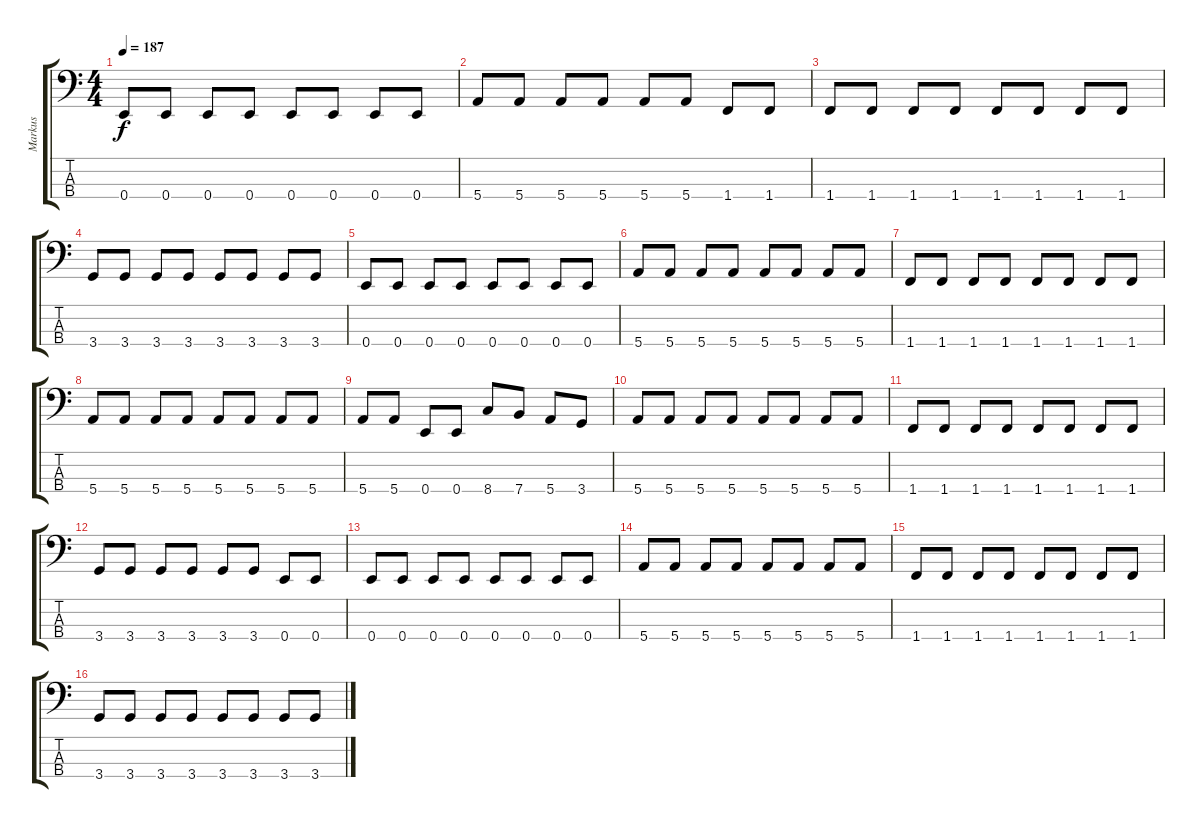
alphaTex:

\track ("Markus" "Markus") {instrument electricbassfinger}
\staff {score tabs}
\tuning (G2 D2 A1 E1) {hide}
\ts (4 4)
\tempo 187
\clef f4
\ks c
0.4.8{dy f} 0.4.8 0.4.8 0.4.8 0.4.8 0.4.8 0.4.8 0.4.8 |
5.4.8 5.4.8 5.4.8 5.4.8 5.4.8 5.4.8 1.4.8 1.4.8 |
1.4.8 1.4.8 1.4.8 1.4.8 1.4.8 1.4.8 1.4.8 1.4.8 |
3.4.8 3.4.8 3.4.8 3.4.8 3.4.8 3.4.8 3.4.8 3.4.8 |
0.4.8 0.4.8 0.4.8 0.4.8 0.4.8 0.4.8 0.4.8 0.4.8 |
5.4.8 5.4.8 5.4.8 5.4.8 5.4.8 5.4.8 5.4.8 5.4.8 |
1.4.8 1.4.8 1.4.8 1.4.8 1.4.8 1.4.8 1.4.8 1.4.8 |
5.4.8 5.4.8 5.4.8 5.4.8 5.4.8 5.4.8 5.4.8 5.4.8 |
5.4.8 5.4.8 0.4.8 0.4.8 8.4.8 7.4.8 5.4.8 3.4.8 |
5.4.8 5.4.8 5.4.8 5.4.8 5.4.8 5.4.8 5.4.8 5.4.8 |
1.4.8 1.4.8 1.4.8 1.4.8 1.4.8 1.4.8 1.4.8 1.4.8 |
3.4.8 3.4.8 3.4.8 3.4.8 3.4.8 3.4.8 0.4.8 0.4.8 |
0.4.8 0.4.8 0.4.8 0.4.8 0.4.8 0.4.8 0.4.8 0.4.8 |
5.4.8 5.4.8 5.4.8 5.4.8 5.4.8 5.4.8 5.4.8 5.4.8 |
1.4.8 1.4.8 1.4.8 1.4.8 1.4.8 1.4.8 1.4.8 1.4.8 |
3.4.8 3.4.8 3.4.8 3.4.8 3.4.8 3.4.8 3.4.8 3.4.8
